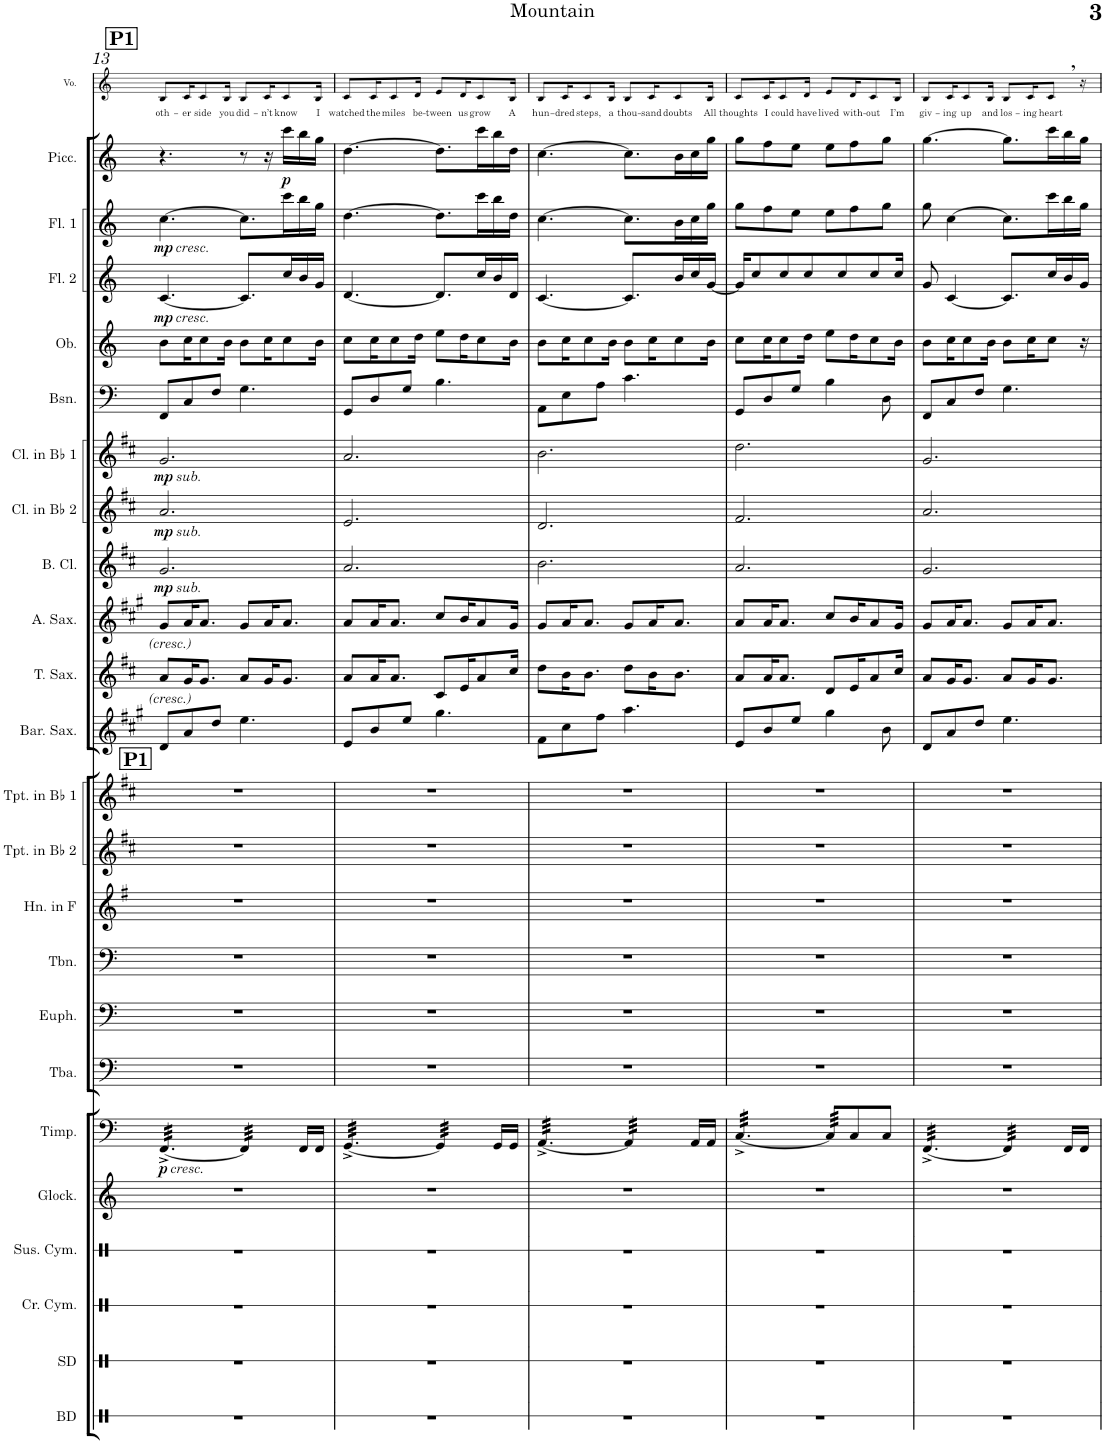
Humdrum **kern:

**kern	**kern	**kern	**kern	**kern	**kern	**dynam	**kern	**kern	**kern	**kern	**kern	**kern	**kern	**kern	**kern	**kern	**dynam	**kern	**dynam	**kern	**dynam	**kern	**kern	**kern	**dynam	**kern	**dynam	**kern	**dynam	**kern	**text
*part24	*part23	*part22	*part21	*part20	*part19	*part19	*part18	*part17	*part16	*part15	*part14	*part13	*part12	*part11	*part10	*part9	*part9	*part8	*part8	*part7	*part7	*part6	*part5	*part4	*part4	*part3	*part3	*part2	*part2	*part1	*part1
*staff24	*staff23	*staff22	*staff21	*staff20	*staff19	*staff19	*staff18	*staff17	*staff16	*staff15	*staff14	*staff13	*staff12	*staff11	*staff10	*staff9	*staff9	*staff8	*staff8	*staff7	*staff7	*staff6	*staff5	*staff4	*staff4	*staff3	*staff3	*staff2	*staff2	*staff1	*staff1
*I"Bass Drum	*I"Snare Drum	*I"Crash Cymbals	*I"Suspended Cymbal	*I"Glockenspiel	*I"Timpani	*	*I"Tuba	*I"Euphonium	*I"Trombone	*I"Horn in F	*I"Trumpet in Bb 2	*I"Trumpet in Bb 1	*I"Baritone Saxophone	*I"Tenor Saxophone	*I"Alto Saxophone	*I"Bass Clarinet	*	*I"Clarinet in Bb 2	*	*I"Clarinet in Bb 1	*	*I"Bassoon	*I"Oboe	*I"Flute 2	*	*I"Flute 1	*	*I"Piccolo	*	*I"Voice	*
*I'BD	*I'SD	*I'Cr. Cym.	*I'Sus. Cym.	*I'Glock.	*I'Timp.	*	*I'Tba.	*I'Euph.	*I'Tbn.	*I'Hn. in F	*I'Tpt. in Bb 2	*I'Tpt. in Bb 1	*I'Bar. Sax.	*I'T. Sax.	*I'A. Sax.	*I'B. Cl.	*	*I'Cl. in Bb 2	*	*I'Cl. in Bb 1	*	*I'Bsn.	*I'Ob.	*I'Fl. 2	*	*I'Fl. 1	*	*I'Picc.	*	*I'Vo.	*
!!LO:PB:g=z
*clefX	*clefX	*clefX	*clefX	*clefG2	*clefF4	*	*clefF4	*clefF4	*clefF4	*clefG2	*clefG2	*clefG2	*clefG2	*clefG2	*clefG2	*clefG2	*	*clefG2	*	*clefG2	*	*clefF4	*clefG2	*clefG2	*	*clefG2	*	*clefG2	*	*clefG2	*
*	*	*	*	*Trd-14c-24	*	*	*	*	*	*Trd4c7	*Trd1c2	*Trd1c2	*Trd12c21	*Trd8c14	*Trd5c9	*Trd8c14	*	*Trd1c2	*	*Trd1c2	*	*	*	*	*	*	*	*Trd-7c-12	*	*	*
*k[]	*k[]	*k[]	*k[]	*k[]	*k[]	*	*k[]	*k[]	*k[]	*k[f#]	*k[f#c#]	*k[f#c#]	*k[f#c#g#]	*k[f#c#]	*k[f#c#g#]	*k[f#c#]	*	*k[f#c#]	*	*k[f#c#]	*	*k[]	*k[]	*k[]	*	*k[]	*	*k[]	*	*k[]	*
*M6/8	*M6/8	*M6/8	*M6/8	*M6/8	*M6/8	*	*M6/8	*M6/8	*M6/8	*M6/8	*M6/8	*M6/8	*M6/8	*M6/8	*M6/8	*M6/8	*	*M6/8	*	*M6/8	*	*M6/8	*M6/8	*M6/8	*	*M6/8	*	*M6/8	*	*M6/8	*
!!LO:REH:place=s1:a:B:cj:fs=14:t=P1
!!LO:REH:place=s13:a:B:cj:fs=14:t=P1
=13	=13	=13	=13	=13	=13	=13	=13	=13	=13	=13	=13	=13	=13	=13	=13	=13	=13	=13	=13	=13	=13	=13	=13	=13	=13	=13	=13	=13	=13	=13	=13
!	!	!	!	!	!	!	!	!	!	!	!	!	!	!	!	!	!	!	!	!	!	!	!	!	!	!LO:TX:b:i:t=cresc.	!	!	!	!	!
!	!	!	!	!	!	!	!	!	!	!	!	!	!	!	!	!	!	!	!	!	!	!	!	!LO:TX:b:i:t=cresc.	!	!	!	!	!	!	!
!	!	!	!	!	!LO:TX:b:i:t=cresc.	!	!	!	!	!	!	!	!	!	!	!	!	!	!	!	!	!	!	!	!	!	!	!	!	!	!
!	!	!	!	!	!	!LO:DY:b	!	!	!	!	!	!	!	!	!	!	!LO:DY:b	!	!	!	!	!	!	!	!	!	!	!	!	!	!LO:LY:b
!	!	!	!	!	!	!	!	!	!	!	!	!	!	!	!	!	!LO:DY:n=1:b	!	!LO:DY:b	!	!	!	!	!	!	!	!	!	!	!	!
!	!	!	!	!	!	!	!	!	!	!	!	!	!	!	!	!	!	!	!LO:DY:n=1:b	!	!LO:DY:b	!	!	!	!	!	!	!	!	!	!
!	!	!	!	!	!	!	!	!	!	!	!	!	!	!	!	!	!	!	!	!	!LO:DY:n=1:b	!	!	!	!LO:DY:b	!	!LO:DY:b	!	!	!	!
*	*	*	*	*	*tremolo	*	*	*	*	*	*	*	*	*	*	*	*	*	*	*	*	*	*	*	*	*	*	*	*	*	*
2.r	2.r	2.r	2.r	2.r	[32FF^/LLL	p	2.r	2.r	2.r	2.r	2.r	2.r	8d/L	8a/L	8g#/L	2.g/	mp other-dynamics	2.a/	mp other-dynamics	2.g/	mp other-dynamics	8FF/L	8b\L	[4.c/	mp	[4.cc\	mp	4.r	.	8B/L	oth-
.	.	.	.	.	32FF^/	.	.	.	.	.	.	.	.	.	.	.	.	.	.	.	.	.	.	.	.	.	.	.	.	.	.
.	.	.	.	.	32FF^/	.	.	.	.	.	.	.	.	.	.	.	.	.	.	.	.	.	.	.	.	.	.	.	.	.	.
.	.	.	.	.	32FF^/	.	.	.	.	.	.	.	.	.	.	.	.	.	.	.	.	.	.	.	.	.	.	.	.	.	.
!	!	!	!	!	!	!	!	!	!	!	!	!	!	!	!	!	!	!	!	!	!	!	!	!	!	!	!	!	!	!	!LO:LY:b
.	.	.	.	.	32FF^/	.	.	.	.	.	.	.	8a/	16g/K	16a/K	.	.	.	.	.	.	8C/	16cc\K	.	.	.	.	.	.	16c/K	-er
.	.	.	.	.	32FF^/	.	.	.	.	.	.	.	.	.	.	.	.	.	.	.	.	.	.	.	.	.	.	.	.	.	.
!	!	!	!	!	!	!	!	!	!	!	!	!	!	!	!	!	!	!	!	!	!	!	!	!	!	!	!	!	!	!	!LO:LY:b
.	.	.	.	.	32FF^/	.	.	.	.	.	.	.	.	8.g/J	8.a/J	.	.	.	.	.	.	.	8cc\	.	.	.	.	.	.	8c/	side
.	.	.	.	.	32FF^/	.	.	.	.	.	.	.	.	.	.	.	.	.	.	.	.	.	.	.	.	.	.	.	.	.	.
.	.	.	.	.	32FF^/	.	.	.	.	.	.	.	8dd/J	.	.	.	.	.	.	.	.	8F/J	.	.	.	.	.	.	.	.	.
.	.	.	.	.	32FF^/	.	.	.	.	.	.	.	.	.	.	.	.	.	.	.	.	.	.	.	.	.	.	.	.	.	.
!	!	!	!	!	!	!	!	!	!	!	!	!	!	!	!	!	!	!	!	!	!	!	!	!	!	!	!	!	!	!	!LO:LY:b
.	.	.	.	.	32FF^/	.	.	.	.	.	.	.	.	.	.	.	.	.	.	.	.	.	16b\Jk	.	.	.	.	.	.	16B/Jk	you
.	.	.	.	.	32FF^/JJJ	.	.	.	.	.	.	.	.	.	.	.	.	.	.	.	.	.	.	.	.	.	.	.	.	.	.
!	!	!	!	!	!	!	!	!	!	!	!	!	!	!	!	!	!	!	!	!	!	!	!	!	!	!	!	!	!	!	!LO:LY:b
.	.	.	.	.	32FF/]LLL	.	.	.	.	.	.	.	4.ee\	8a/L	8g#/L	.	.	.	.	.	.	4.G\	8b\L	8.c/L]	.	8.cc\L]	.	8r	.	8B/L	did-
.	.	.	.	.	32FF/	.	.	.	.	.	.	.	.	.	.	.	.	.	.	.	.	.	.	.	.	.	.	.	.	.	.
.	.	.	.	.	32FF/	.	.	.	.	.	.	.	.	.	.	.	.	.	.	.	.	.	.	.	.	.	.	.	.	.	.
.	.	.	.	.	32FF/	.	.	.	.	.	.	.	.	.	.	.	.	.	.	.	.	.	.	.	.	.	.	.	.	.	.
!	!	!	!	!	!	!	!	!	!	!	!	!	!	!	!	!	!	!	!	!	!	!	!	!	!	!	!	!	!	!	!LO:LY:b
.	.	.	.	.	32FF/	.	.	.	.	.	.	.	.	16g/K	16a/K	.	.	.	.	.	.	.	16cc\K	.	.	.	.	16r	.	16c/K	-n’t
.	.	.	.	.	32FF/	.	.	.	.	.	.	.	.	.	.	.	.	.	.	.	.	.	.	.	.	.	.	.	.	.	.
!	!	!	!	!	!	!	!	!	!	!	!	!	!	!	!	!	!	!	!	!	!	!	!	!	!	!	!	!	!LO:DY:b	!	!LO:LY:b
.	.	.	.	.	32FF/	.	.	.	.	.	.	.	.	8.g/J	8.a/J	.	.	.	.	.	.	.	8cc\	16cc/L	.	16ccc\L	.	16ccc\LL	p	8c/	know
.	.	.	.	.	32FF/JJJ	.	.	.	.	.	.	.	.	.	.	.	.	.	.	.	.	.	.	.	.	.	.	.	.	.	.
*	*	*	*	*	*Xtremolo	*	*	*	*	*	*	*	*	*	*	*	*	*	*	*	*	*	*	*	*	*	*	*	*	*	*
.	.	.	.	.	16FF/LL	.	.	.	.	.	.	.	.	.	.	.	.	.	.	.	.	.	.	16b/	.	16bb\	.	16bb\	.	.	.
!	!	!	!	!	!	!	!	!	!	!	!	!	!	!	!	!	!	!	!	!	!	!	!	!	!	!	!	!	!	!	!LO:LY:b
.	.	.	.	.	16FF/JJ	.	.	.	.	.	.	.	.	.	.	.	.	.	.	.	.	.	16b\Jk	16g/JJ	.	16gg\JJ	.	16gg\JJ	.	16B/Jk	I
=14	=14	=14	=14	=14	=14	=14	=14	=14	=14	=14	=14	=14	=14	=14	=14	=14	=14	=14	=14	=14	=14	=14	=14	=14	=14	=14	=14	=14	=14	=14	=14
!	!	!	!	!	!	!	!	!	!	!	!	!	!	!	!	!	!	!	!	!	!	!	!	!	!	!	!	!	!	!	!LO:LY:b
*	*	*	*	*	*tremolo	*	*	*	*	*	*	*	*	*	*	*	*	*	*	*	*	*	*	*	*	*	*	*	*	*	*
2.r	2.r	2.r	2.r	2.r	[32GG^/LLL	.	2.r	2.r	2.r	2.r	2.r	2.r	8e/L	8a/L	8a/L	2.a/	.	2.e/	.	2.a/	.	8GG/L	8cc\L	[4.d/	.	[4.dd\	.	[4.dd\	.	8c/L	watched
.	.	.	.	.	32GG^/	.	.	.	.	.	.	.	.	.	.	.	.	.	.	.	.	.	.	.	.	.	.	.	.	.	.
.	.	.	.	.	32GG^/	.	.	.	.	.	.	.	.	.	.	.	.	.	.	.	.	.	.	.	.	.	.	.	.	.	.
.	.	.	.	.	32GG^/	.	.	.	.	.	.	.	.	.	.	.	.	.	.	.	.	.	.	.	.	.	.	.	.	.	.
!	!	!	!	!	!	!	!	!	!	!	!	!	!	!	!	!	!	!	!	!	!	!	!	!	!	!	!	!	!	!	!LO:LY:b
.	.	.	.	.	32GG^/	.	.	.	.	.	.	.	8b/	16a/K	16a/K	.	.	.	.	.	.	8D/	16cc\K	.	.	.	.	.	.	16c/K	the
.	.	.	.	.	32GG^/	.	.	.	.	.	.	.	.	.	.	.	.	.	.	.	.	.	.	.	.	.	.	.	.	.	.
!	!	!	!	!	!	!	!	!	!	!	!	!	!	!	!	!	!	!	!	!	!	!	!	!	!	!	!	!	!	!	!LO:LY:b
.	.	.	.	.	32GG^/	.	.	.	.	.	.	.	.	8.a/J	8.a/J	.	.	.	.	.	.	.	8cc\	.	.	.	.	.	.	8c/	miles
.	.	.	.	.	32GG^/	.	.	.	.	.	.	.	.	.	.	.	.	.	.	.	.	.	.	.	.	.	.	.	.	.	.
.	.	.	.	.	32GG^/	.	.	.	.	.	.	.	8ee/J	.	.	.	.	.	.	.	.	8G/J	.	.	.	.	.	.	.	.	.
.	.	.	.	.	32GG^/	.	.	.	.	.	.	.	.	.	.	.	.	.	.	.	.	.	.	.	.	.	.	.	.	.	.
!	!	!	!	!	!	!	!	!	!	!	!	!	!	!	!	!	!	!	!	!	!	!	!	!	!	!	!	!	!	!	!LO:LY:b
.	.	.	.	.	32GG^/	.	.	.	.	.	.	.	.	.	.	.	.	.	.	.	.	.	16dd\Jk	.	.	.	.	.	.	16d/Jk	be-
.	.	.	.	.	32GG^/JJJ	.	.	.	.	.	.	.	.	.	.	.	.	.	.	.	.	.	.	.	.	.	.	.	.	.	.
!	!	!	!	!	!	!	!	!	!	!	!	!	!	!	!	!	!	!	!	!	!	!	!	!	!	!	!	!	!	!	!LO:LY:b
.	.	.	.	.	32GG/]LLL	.	.	.	.	.	.	.	4.gg#\	8c#/L	8cc#/L	.	.	.	.	.	.	4.B\	8ee\L	8.d/L]	.	8.dd\L]	.	8.dd\L]	.	8e/L	-tween
.	.	.	.	.	32GG/	.	.	.	.	.	.	.	.	.	.	.	.	.	.	.	.	.	.	.	.	.	.	.	.	.	.
.	.	.	.	.	32GG/	.	.	.	.	.	.	.	.	.	.	.	.	.	.	.	.	.	.	.	.	.	.	.	.	.	.
.	.	.	.	.	32GG/	.	.	.	.	.	.	.	.	.	.	.	.	.	.	.	.	.	.	.	.	.	.	.	.	.	.
!	!	!	!	!	!	!	!	!	!	!	!	!	!	!	!	!	!	!	!	!	!	!	!	!	!	!	!	!	!	!	!LO:LY:b
.	.	.	.	.	32GG/	.	.	.	.	.	.	.	.	16e/K	16b/K	.	.	.	.	.	.	.	16dd\K	.	.	.	.	.	.	16d/K	us
.	.	.	.	.	32GG/	.	.	.	.	.	.	.	.	.	.	.	.	.	.	.	.	.	.	.	.	.	.	.	.	.	.
!	!	!	!	!	!	!	!	!	!	!	!	!	!	!	!	!	!	!	!	!	!	!	!	!	!	!	!	!	!	!	!LO:LY:b
.	.	.	.	.	32GG/	.	.	.	.	.	.	.	.	8a/	8a/	.	.	.	.	.	.	.	8cc\	16cc/L	.	16ccc\L	.	16ccc\L	.	8c/	grow
.	.	.	.	.	32GG/JJJ	.	.	.	.	.	.	.	.	.	.	.	.	.	.	.	.	.	.	.	.	.	.	.	.	.	.
*	*	*	*	*	*Xtremolo	*	*	*	*	*	*	*	*	*	*	*	*	*	*	*	*	*	*	*	*	*	*	*	*	*	*
.	.	.	.	.	16GG/LL	.	.	.	.	.	.	.	.	.	.	.	.	.	.	.	.	.	.	16b/	.	16bb\	.	16bb\	.	.	.
!	!	!	!	!	!	!	!	!	!	!	!	!	!	!	!	!	!	!	!	!	!	!	!	!	!	!	!	!	!	!	!LO:LY:b
.	.	.	.	.	16GG/JJ	.	.	.	.	.	.	.	.	16cc#/Jk	16g#/Jk	.	.	.	.	.	.	.	16b\Jk	16d/JJ	.	16dd\JJ	.	16dd\JJ	.	16B/Jk	A
=15	=15	=15	=15	=15	=15	=15	=15	=15	=15	=15	=15	=15	=15	=15	=15	=15	=15	=15	=15	=15	=15	=15	=15	=15	=15	=15	=15	=15	=15	=15	=15
!	!	!	!	!	!	!	!	!	!	!	!	!	!	!	!	!	!	!	!	!	!	!	!	!	!	!	!	!	!	!	!LO:LY:b
*	*	*	*	*	*tremolo	*	*	*	*	*	*	*	*	*	*	*	*	*	*	*	*	*	*	*	*	*	*	*	*	*	*
2.r	2.r	2.r	2.r	2.r	[32AA^/LLL	.	2.r	2.r	2.r	2.r	2.r	2.r	8f#\L	8dd\L	8g#/L	2.b\	.	2.d/	.	2.b\	.	8AA\L	8b\L	[4.c/	.	[4.cc\	.	[4.cc\	.	8B/L	hun-
.	.	.	.	.	32AA^/	.	.	.	.	.	.	.	.	.	.	.	.	.	.	.	.	.	.	.	.	.	.	.	.	.	.
.	.	.	.	.	32AA^/	.	.	.	.	.	.	.	.	.	.	.	.	.	.	.	.	.	.	.	.	.	.	.	.	.	.
.	.	.	.	.	32AA^/	.	.	.	.	.	.	.	.	.	.	.	.	.	.	.	.	.	.	.	.	.	.	.	.	.	.
!	!	!	!	!	!	!	!	!	!	!	!	!	!	!	!	!	!	!	!	!	!	!	!	!	!	!	!	!	!	!	!LO:LY:b
.	.	.	.	.	32AA^/	.	.	.	.	.	.	.	8cc#\	16b\K	16a/K	.	.	.	.	.	.	8E\	16cc\K	.	.	.	.	.	.	16c/K	-dred
.	.	.	.	.	32AA^/	.	.	.	.	.	.	.	.	.	.	.	.	.	.	.	.	.	.	.	.	.	.	.	.	.	.
!	!	!	!	!	!	!	!	!	!	!	!	!	!	!	!	!	!	!	!	!	!	!	!	!	!	!	!	!	!	!	!LO:LY:b
.	.	.	.	.	32AA^/	.	.	.	.	.	.	.	.	8.b\J	8.a/J	.	.	.	.	.	.	.	8cc\	.	.	.	.	.	.	8c/	steps,
.	.	.	.	.	32AA^/	.	.	.	.	.	.	.	.	.	.	.	.	.	.	.	.	.	.	.	.	.	.	.	.	.	.
.	.	.	.	.	32AA^/	.	.	.	.	.	.	.	8ff#\J	.	.	.	.	.	.	.	.	8A\J	.	.	.	.	.	.	.	.	.
.	.	.	.	.	32AA^/	.	.	.	.	.	.	.	.	.	.	.	.	.	.	.	.	.	.	.	.	.	.	.	.	.	.
!	!	!	!	!	!	!	!	!	!	!	!	!	!	!	!	!	!	!	!	!	!	!	!	!	!	!	!	!	!	!	!LO:LY:b
.	.	.	.	.	32AA^/	.	.	.	.	.	.	.	.	.	.	.	.	.	.	.	.	.	16b\Jk	.	.	.	.	.	.	16B/Jk	a
.	.	.	.	.	32AA^/JJJ	.	.	.	.	.	.	.	.	.	.	.	.	.	.	.	.	.	.	.	.	.	.	.	.	.	.
!	!	!	!	!	!	!	!	!	!	!	!	!	!	!	!	!	!	!	!	!	!	!	!	!	!	!	!	!	!	!	!LO:LY:b
.	.	.	.	.	32AA/]LLL	.	.	.	.	.	.	.	4.aa\	8dd\L	8g#/L	.	.	.	.	.	.	4.c\	8b\L	8.c/L]	.	8.cc\L]	.	8.cc\L]	.	8B/L	thou-
.	.	.	.	.	32AA/	.	.	.	.	.	.	.	.	.	.	.	.	.	.	.	.	.	.	.	.	.	.	.	.	.	.
.	.	.	.	.	32AA/	.	.	.	.	.	.	.	.	.	.	.	.	.	.	.	.	.	.	.	.	.	.	.	.	.	.
.	.	.	.	.	32AA/	.	.	.	.	.	.	.	.	.	.	.	.	.	.	.	.	.	.	.	.	.	.	.	.	.	.
!	!	!	!	!	!	!	!	!	!	!	!	!	!	!	!	!	!	!	!	!	!	!	!	!	!	!	!	!	!	!	!LO:LY:b
.	.	.	.	.	32AA/	.	.	.	.	.	.	.	.	16b\K	16a/K	.	.	.	.	.	.	.	16cc\K	.	.	.	.	.	.	16c/K	-sand
.	.	.	.	.	32AA/	.	.	.	.	.	.	.	.	.	.	.	.	.	.	.	.	.	.	.	.	.	.	.	.	.	.
!	!	!	!	!	!	!	!	!	!	!	!	!	!	!	!	!	!	!	!	!	!	!	!	!	!	!	!	!	!	!	!LO:LY:b
.	.	.	.	.	32AA/	.	.	.	.	.	.	.	.	8.b\J	8.a/J	.	.	.	.	.	.	.	8cc\	16b/L	.	16b\L	.	16b\L	.	8c/	doubts
.	.	.	.	.	32AA/JJJ	.	.	.	.	.	.	.	.	.	.	.	.	.	.	.	.	.	.	.	.	.	.	.	.	.	.
*	*	*	*	*	*Xtremolo	*	*	*	*	*	*	*	*	*	*	*	*	*	*	*	*	*	*	*	*	*	*	*	*	*	*
.	.	.	.	.	16AA/LL	.	.	.	.	.	.	.	.	.	.	.	.	.	.	.	.	.	.	16cc/	.	16cc\	.	16cc\	.	.	.
!	!	!	!	!	!	!	!	!	!	!	!	!	!	!	!	!	!	!	!	!	!	!	!	!	!	!	!	!	!	!	!LO:LY:b
.	.	.	.	.	16AA/JJ	.	.	.	.	.	.	.	.	.	.	.	.	.	.	.	.	.	16b\Jk	[16g/JJ	.	16gg\JJ	.	16gg\JJ	.	16B/Jk	All
=16	=16	=16	=16	=16	=16	=16	=16	=16	=16	=16	=16	=16	=16	=16	=16	=16	=16	=16	=16	=16	=16	=16	=16	=16	=16	=16	=16	=16	=16	=16	=16
!	!	!	!	!	!	!	!	!	!	!	!	!	!	!	!	!	!	!	!	!	!	!	!	!	!	!	!	!	!	!	!LO:LY:b
*	*	*	*	*	*tremolo	*	*	*	*	*	*	*	*	*	*	*	*	*	*	*	*	*	*	*	*	*	*	*	*	*	*
2.r	2.r	2.r	2.r	2.r	[32C^/LLL	.	2.r	2.r	2.r	2.r	2.r	2.r	8e/L	8a/L	8a/L	2.a/	.	2.f#/	.	2.dd\	.	8GG/L	8cc\L	16g/KL]	.	8gg\L	.	8gg\L	.	8c/L	thoughts
.	.	.	.	.	32C^/	.	.	.	.	.	.	.	.	.	.	.	.	.	.	.	.	.	.	.	.	.	.	.	.	.	.
.	.	.	.	.	32C^/	.	.	.	.	.	.	.	.	.	.	.	.	.	.	.	.	.	.	8cc/	.	.	.	.	.	.	.
.	.	.	.	.	32C^/	.	.	.	.	.	.	.	.	.	.	.	.	.	.	.	.	.	.	.	.	.	.	.	.	.	.
!	!	!	!	!	!	!	!	!	!	!	!	!	!	!	!	!	!	!	!	!	!	!	!	!	!	!	!	!	!	!	!LO:LY:b
.	.	.	.	.	32C^/	.	.	.	.	.	.	.	8b/	16a/K	16a/K	.	.	.	.	.	.	8D/	16cc\K	.	.	8ff\	.	8ff\	.	16c/K	I
.	.	.	.	.	32C^/	.	.	.	.	.	.	.	.	.	.	.	.	.	.	.	.	.	.	.	.	.	.	.	.	.	.
!	!	!	!	!	!	!	!	!	!	!	!	!	!	!	!	!	!	!	!	!	!	!	!	!	!	!	!	!	!	!	!LO:LY:b
.	.	.	.	.	32C^/	.	.	.	.	.	.	.	.	8.a/J	8.a/J	.	.	.	.	.	.	.	8cc\	8cc/	.	.	.	.	.	8c/	could
.	.	.	.	.	32C^/	.	.	.	.	.	.	.	.	.	.	.	.	.	.	.	.	.	.	.	.	.	.	.	.	.	.
.	.	.	.	.	32C^/	.	.	.	.	.	.	.	8ee/J	.	.	.	.	.	.	.	.	8G/J	.	.	.	8ee\J	.	8ee\J	.	.	.
.	.	.	.	.	32C^/	.	.	.	.	.	.	.	.	.	.	.	.	.	.	.	.	.	.	.	.	.	.	.	.	.	.
!	!	!	!	!	!	!	!	!	!	!	!	!	!	!	!	!	!	!	!	!	!	!	!	!	!	!	!	!	!	!	!LO:LY:b
.	.	.	.	.	32C^/	.	.	.	.	.	.	.	.	.	.	.	.	.	.	.	.	.	16dd\Jk	8cc/	.	.	.	.	.	16d/Jk	have
.	.	.	.	.	32C^/JJJ	.	.	.	.	.	.	.	.	.	.	.	.	.	.	.	.	.	.	.	.	.	.	.	.	.	.
!	!	!	!	!	!	!	!	!	!	!	!	!	!	!	!	!	!	!	!	!	!	!	!	!	!	!	!	!	!	!	!LO:LY:b
.	.	.	.	.	64C/]LLLL	.	.	.	.	.	.	.	4gg#\	8d/L	8cc#/L	.	.	.	.	.	.	4B\	8ee\L	.	.	8ee\L	.	8ee\L	.	8e/L	lived
.	.	.	.	.	64C/	.	.	.	.	.	.	.	.	.	.	.	.	.	.	.	.	.	.	.	.	.	.	.	.	.	.
.	.	.	.	.	64C/	.	.	.	.	.	.	.	.	.	.	.	.	.	.	.	.	.	.	.	.	.	.	.	.	.	.
.	.	.	.	.	64C/	.	.	.	.	.	.	.	.	.	.	.	.	.	.	.	.	.	.	.	.	.	.	.	.	.	.
.	.	.	.	.	64C/	.	.	.	.	.	.	.	.	.	.	.	.	.	.	.	.	.	.	8cc/	.	.	.	.	.	.	.
.	.	.	.	.	64C/	.	.	.	.	.	.	.	.	.	.	.	.	.	.	.	.	.	.	.	.	.	.	.	.	.	.
.	.	.	.	.	64C/	.	.	.	.	.	.	.	.	.	.	.	.	.	.	.	.	.	.	.	.	.	.	.	.	.	.
.	.	.	.	.	64C/	.	.	.	.	.	.	.	.	.	.	.	.	.	.	.	.	.	.	.	.	.	.	.	.	.	.
*	*	*	*	*	*Xtremolo	*	*	*	*	*	*	*	*	*	*	*	*	*	*	*	*	*	*	*	*	*	*	*	*	*	*
!	!	!	!	!	!	!	!	!	!	!	!	!	!	!	!	!	!	!	!	!	!	!	!	!	!	!	!	!	!	!	!LO:LY:b
.	.	.	.	.	8C/	.	.	.	.	.	.	.	.	16e/K	16b/K	.	.	.	.	.	.	.	16dd\K	.	.	8ff\	.	8ff\	.	16d/K	with-
!	!	!	!	!	!	!	!	!	!	!	!	!	!	!	!	!	!	!	!	!	!	!	!	!	!	!	!	!	!	!	!LO:LY:b
.	.	.	.	.	.	.	.	.	.	.	.	.	.	8a/	8a/	.	.	.	.	.	.	.	8cc\	8cc/	.	.	.	.	.	8c/	-out
.	.	.	.	.	8C/J	.	.	.	.	.	.	.	8b\	.	.	.	.	.	.	.	.	8D\	.	.	.	8gg\J	.	8gg\J	.	.	.
!	!	!	!	!	!	!	!	!	!	!	!	!	!	!	!	!	!	!	!	!	!	!	!	!	!	!	!	!	!	!	!LO:LY:b
.	.	.	.	.	.	.	.	.	.	.	.	.	.	16cc#/Jk	16g#/Jk	.	.	.	.	.	.	.	16b\Jk	16cc/Jk	.	.	.	.	.	16B/Jk	I’m
=17	=17	=17	=17	=17	=17	=17	=17	=17	=17	=17	=17	=17	=17	=17	=17	=17	=17	=17	=17	=17	=17	=17	=17	=17	=17	=17	=17	=17	=17	=17	=17
!	!	!	!	!	!	!	!	!	!	!	!	!	!	!	!	!	!	!	!	!	!	!	!	!	!	!	!	!	!	!	!LO:LY:b
*	*	*	*	*	*tremolo	*	*	*	*	*	*	*	*	*	*	*	*	*	*	*	*	*	*	*	*	*	*	*	*	*	*
2.r	2.r	2.r	2.r	2.r	[32FF^/LLL	.	2.r	2.r	2.r	2.r	2.r	2.r	8d/L	8a/L	8g#/L	2.g/	.	2.a/	.	2.g/	.	8FF/L	8b\L	8g/	.	8gg\	.	[4.gg\	.	8B/L	giv-
.	.	.	.	.	32FF^/	.	.	.	.	.	.	.	.	.	.	.	.	.	.	.	.	.	.	.	.	.	.	.	.	.	.
.	.	.	.	.	32FF^/	.	.	.	.	.	.	.	.	.	.	.	.	.	.	.	.	.	.	.	.	.	.	.	.	.	.
.	.	.	.	.	32FF^/	.	.	.	.	.	.	.	.	.	.	.	.	.	.	.	.	.	.	.	.	.	.	.	.	.	.
!	!	!	!	!	!	!	!	!	!	!	!	!	!	!	!	!	!	!	!	!	!	!	!	!	!	!	!	!	!	!	!LO:LY:b
.	.	.	.	.	32FF^/	.	.	.	.	.	.	.	8a/	16g/K	16a/K	.	.	.	.	.	.	8C/	16cc\K	[4c/	.	[4cc\	.	.	.	16c/K	-ing
.	.	.	.	.	32FF^/	.	.	.	.	.	.	.	.	.	.	.	.	.	.	.	.	.	.	.	.	.	.	.	.	.	.
!	!	!	!	!	!	!	!	!	!	!	!	!	!	!	!	!	!	!	!	!	!	!	!	!	!	!	!	!	!	!	!LO:LY:b
.	.	.	.	.	32FF^/	.	.	.	.	.	.	.	.	8.g/J	8.a/J	.	.	.	.	.	.	.	8cc\	.	.	.	.	.	.	8c/	up
.	.	.	.	.	32FF^/	.	.	.	.	.	.	.	.	.	.	.	.	.	.	.	.	.	.	.	.	.	.	.	.	.	.
.	.	.	.	.	32FF^/	.	.	.	.	.	.	.	8dd/J	.	.	.	.	.	.	.	.	8F/J	.	.	.	.	.	.	.	.	.
.	.	.	.	.	32FF^/	.	.	.	.	.	.	.	.	.	.	.	.	.	.	.	.	.	.	.	.	.	.	.	.	.	.
!	!	!	!	!	!	!	!	!	!	!	!	!	!	!	!	!	!	!	!	!	!	!	!	!	!	!	!	!	!	!	!LO:LY:b
.	.	.	.	.	32FF^/	.	.	.	.	.	.	.	.	.	.	.	.	.	.	.	.	.	16b\Jk	.	.	.	.	.	.	16B/Jk	and
.	.	.	.	.	32FF^/JJJ	.	.	.	.	.	.	.	.	.	.	.	.	.	.	.	.	.	.	.	.	.	.	.	.	.	.
!	!	!	!	!	!	!	!	!	!	!	!	!	!	!	!	!	!	!	!	!	!	!	!	!	!	!	!	!	!	!	!LO:LY:b
.	.	.	.	.	32FF/]LLL	.	.	.	.	.	.	.	4.ee\	8a/L	8g#/L	.	.	.	.	.	.	4.G\	8b\L	8.c/L]	.	8.cc\L]	.	8.gg\L]	.	8B/L	los-
.	.	.	.	.	32FF/	.	.	.	.	.	.	.	.	.	.	.	.	.	.	.	.	.	.	.	.	.	.	.	.	.	.
.	.	.	.	.	32FF/	.	.	.	.	.	.	.	.	.	.	.	.	.	.	.	.	.	.	.	.	.	.	.	.	.	.
.	.	.	.	.	32FF/	.	.	.	.	.	.	.	.	.	.	.	.	.	.	.	.	.	.	.	.	.	.	.	.	.	.
!	!	!	!	!	!	!	!	!	!	!	!	!	!	!	!	!	!	!	!	!	!	!	!	!	!	!	!	!	!	!	!LO:LY:b
.	.	.	.	.	32FF/	.	.	.	.	.	.	.	.	16g/K	16a/K	.	.	.	.	.	.	.	16cc\K	.	.	.	.	.	.	16c/K	-ing
.	.	.	.	.	32FF/	.	.	.	.	.	.	.	.	.	.	.	.	.	.	.	.	.	.	.	.	.	.	.	.	.	.
!	!	!	!	!	!	!	!	!	!	!	!	!	!	!	!	!	!	!	!	!	!	!	!	!	!	!	!	!	!	!	!LO:LY:b
.	.	.	.	.	32FF/	.	.	.	.	.	.	.	.	8.g/J	8.a/J	.	.	.	.	.	.	.	8cc\J	16cc/L	.	16ccc\L	.	16ccc\L	.	8c,/J	heart
.	.	.	.	.	32FF/JJJ	.	.	.	.	.	.	.	.	.	.	.	.	.	.	.	.	.	.	.	.	.	.	.	.	.	.
*	*	*	*	*	*Xtremolo	*	*	*	*	*	*	*	*	*	*	*	*	*	*	*	*	*	*	*	*	*	*	*	*	*	*
.	.	.	.	.	16FF/LL	.	.	.	.	.	.	.	.	.	.	.	.	.	.	.	.	.	.	16b/	.	16bb\	.	16bb\	.	.	.
.	.	.	.	.	16FF/JJ	.	.	.	.	.	.	.	.	.	.	.	.	.	.	.	.	.	16r	16g/JJ	.	16gg\JJ	.	16gg\JJ	.	16r	.
=	=	=	=	=	=	=	=	=	=	=	=	=	=	=	=	=	=	=	=	=	=	=	=	=	=	=	=	=	=	=	=
*-	*-	*-	*-	*-	*-	*-	*-	*-	*-	*-	*-	*-	*-	*-	*-	*-	*-	*-	*-	*-	*-	*-	*-	*-	*-	*-	*-	*-	*-	*-	*-
